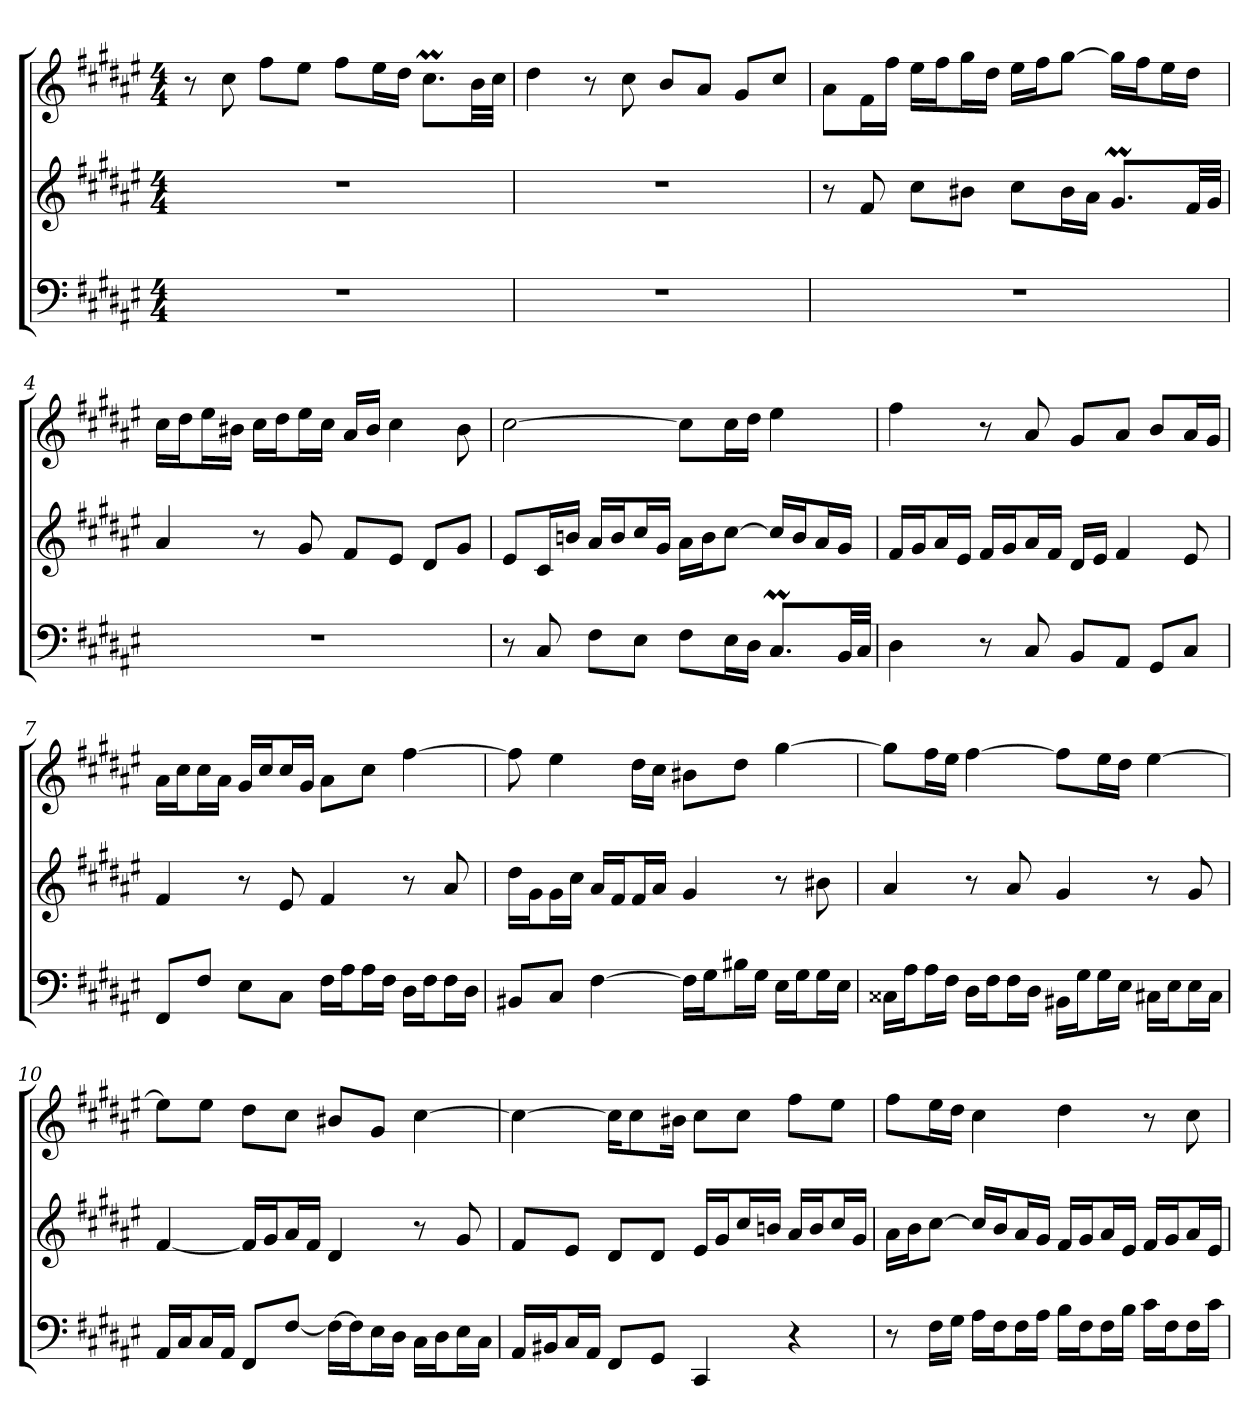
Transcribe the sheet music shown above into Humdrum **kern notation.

**kern	**kern	**kern
*part3	*part2	*part1
*staff3	*staff2	*staff1
*k[f#c#g#d#a#e#]	*k[f#c#g#d#a#e#]	*k[f#c#g#d#a#e#]
*F#:	*F#:	*F#:
*M4/4	*M4/4	*M4/4
*MM72	*MM72	*MM72
=1	=1	=1
1r	1r	8r
.	.	8cc#
.	.	8ff#L
.	.	8ee#J
.	.	8ff#L
.	.	16ee#L
.	.	16dd#JJ
.	.	8.cc#ML
.	.	32bLL
.	.	32cc#JJJ
=2	=2	=2
1r	1r	4dd#
.	.	8r
.	.	8cc#
.	.	8bL
.	.	8a#J
.	.	8g#L
.	.	8cc#J
=3	=3	=3
1r	8r	8a#L
.	8f#	16f#L
.	.	16ff#JJ
.	8cc#L	16ee#LL
.	.	16ff#J
.	8b#XJ	16gg#L
.	.	16dd#JJ
.	8cc#L	16ee#LL
.	.	16ff#J
.	16b#L	[8gg#J
.	16a#JJ	.
.	8.g#ML	16gg#LL]
.	.	16ff#J
.	.	16ee#L
.	32f#LL	16dd#JJ
.	32g#JJJ	.
=4	=4	=4
1r	4a#	16cc#LL
.	.	16dd#J
.	.	16ee#L
.	.	16b#XJJ
.	8r	16cc#LL
.	.	16dd#J
.	8g#	16ee#L
.	.	16cc#JJ
.	8f#L	16a#LL
.	.	16b#JJ
.	8e#J	4cc#
.	8d#L	.
.	8g#J	8b#
=5	=5	=5
8r	8e#L	[2cc#
8C#	16c#L	.
.	16bnJJ	.
8F#L	16a#LL	.
.	16bJ	.
8E#J	16cc#L	.
.	16g#JJ	.
8F#L	16a#LL	8cc#L]
.	16bJ	.
16E#L	[8cc#J	16cc#L
16D#JJ	.	16dd#JJ
8.C#ML	16cc#LL]	4ee#
.	16bJ	.
.	16a#L	.
32BBLL	16g#JJ	.
32C#JJJ	.	.
=6	=6	=6
4D#	16f#LL	4ff#
.	16g#J	.
.	16a#L	.
.	16e#JJ	.
8r	16f#LL	8r
.	16g#J	.
8C#	16a#L	8a#
.	16f#JJ	.
8BBL	16d#LL	8g#L
.	16e#JJ	.
8AA#J	4f#	8a#J
8GG#L	.	8bL
8C#J	8e#	16a#L
.	.	16g#JJ
=7	=7	=7
8FF#L	4f#	16a#LL
.	.	16cc#J
8F#J	.	16cc#L
.	.	16a#JJ
8E#L	8r	16g#LL
.	.	16cc#J
8C#J	8e#	16cc#L
.	.	16g#JJ
16F#LL	4f#	8a#L
16A#J	.	.
16A#L	.	8cc#J
16F#JJ	.	.
16D#LL	8r	[4ff#
16F#J	.	.
16F#L	8a#	.
16D#JJ	.	.
=8	=8	=8
8BB#XL	16dd#LL	8ff#]
.	16g#J	.
8C#J	16g#L	4ee#
.	16cc#JJ	.
[4F#	16a#LL	.
.	16f#J	.
.	16f#L	16dd#LL
.	16a#JJ	16cc#JJ
16F#LL]	4g#	8b#XL
16G#J	.	.
16B#XL	.	8dd#J
16G#JJ	.	.
16E#LL	8r	[4gg#
16G#J	.	.
16G#L	8b#X	.
16E#JJ	.	.
=9	=9	=9
16C##XLL	4a#	8gg#L]
16A#J	.	.
16A#L	.	16ff#L
16F#JJ	.	16ee#JJ
16D#LL	8r	[4ff#
16F#J	.	.
16F#L	8a#	.
16D#JJ	.	.
16BB#XLL	4g#	8ff#L]
16G#J	.	.
16G#L	.	16ee#L
16E#JJ	.	16dd#JJ
16C#XLL	8r	[4ee#
16E#J	.	.
16E#L	8g#	.
16C#JJ	.	.
=10	=10	=10
16AA#LL	[4f#	8ee#L]
16C#J	.	.
16C#L	.	8ee#J
16AA#JJ	.	.
8FF#L	16f#LL]	8dd#L
.	16g#J	.
[8F#J	16a#L	8cc#J
.	16f#JJ	.
16F#LL_	4d#	8b#XL
16F#J]	.	.
16E#L	.	8g#J
16D#JJ	.	.
16C#LL	8r	[4cc#
16D#J	.	.
16E#L	8g#	.
16C#JJ	.	.
=11	=11	=11
16AA#LL	8f#L	4cc#_
16BB#XJ	.	.
16C#L	8e#J	.
16AA#JJ	.	.
8FF#L	8d#L	16cc#KL]
.	.	8cc#
8GG#J	8d#J	.
.	.	16b#XJk
4CC#	16e#LL	8cc#L
.	16g#J	.
.	16cc#L	8cc#J
.	16bnJJ	.
4r	16a#LL	8ff#L
.	16bJ	.
.	16cc#L	8ee#J
.	16g#JJ	.
=12	=12	=12
8r	16a#LL	8ff#L
.	16bJ	.
16F#LL	[8cc#J	16ee#L
16G#JJ	.	16dd#JJ
16A#LL	16cc#LL]	4cc#
16F#J	16bJ	.
16F#L	16a#L	.
16A#JJ	16g#JJ	.
16BLL	16f#LL	4dd#
16F#J	16g#J	.
16F#L	16a#L	.
16BJJ	16e#JJ	.
16c#LL	16f#LL	8r
16F#J	16g#J	.
16F#L	16a#L	8cc#
16c#JJ	16e#JJ	.
=	=	=
*-	*-	*-
